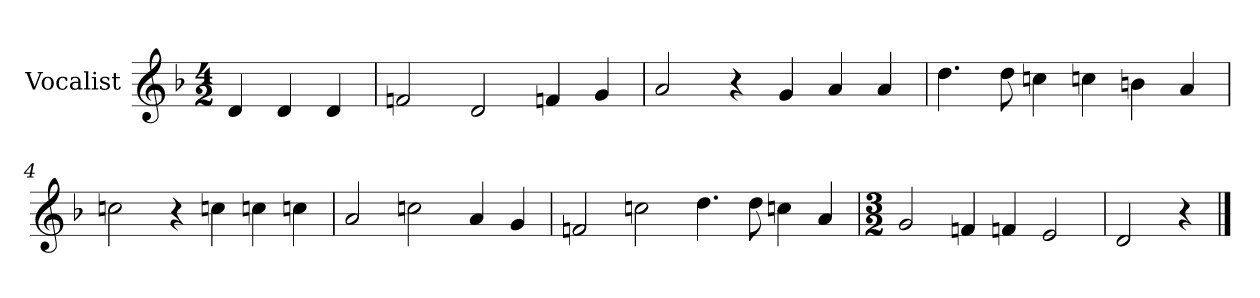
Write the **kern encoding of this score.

**kern
*part1
*staff1
*I"Vocalist
*k[b-]
*d:
*M4/2
=
4d
4d
4d
=1
2fn
2d
4fn
4g
=2
2a
4r
4g
4a
4a
=3
4.dd
8dd
4ccn
4ccn
4bn
4a
=4
2ccn
4r
4ccn
4ccn
4ccn
=5
2a
2ccn
4a
4g
=6
2fn
2ccn
4.dd
8dd
4ccn
4a
=7
*M3/2
2g
4fn
4fn
2e
=8
2d
4r
==
*-
